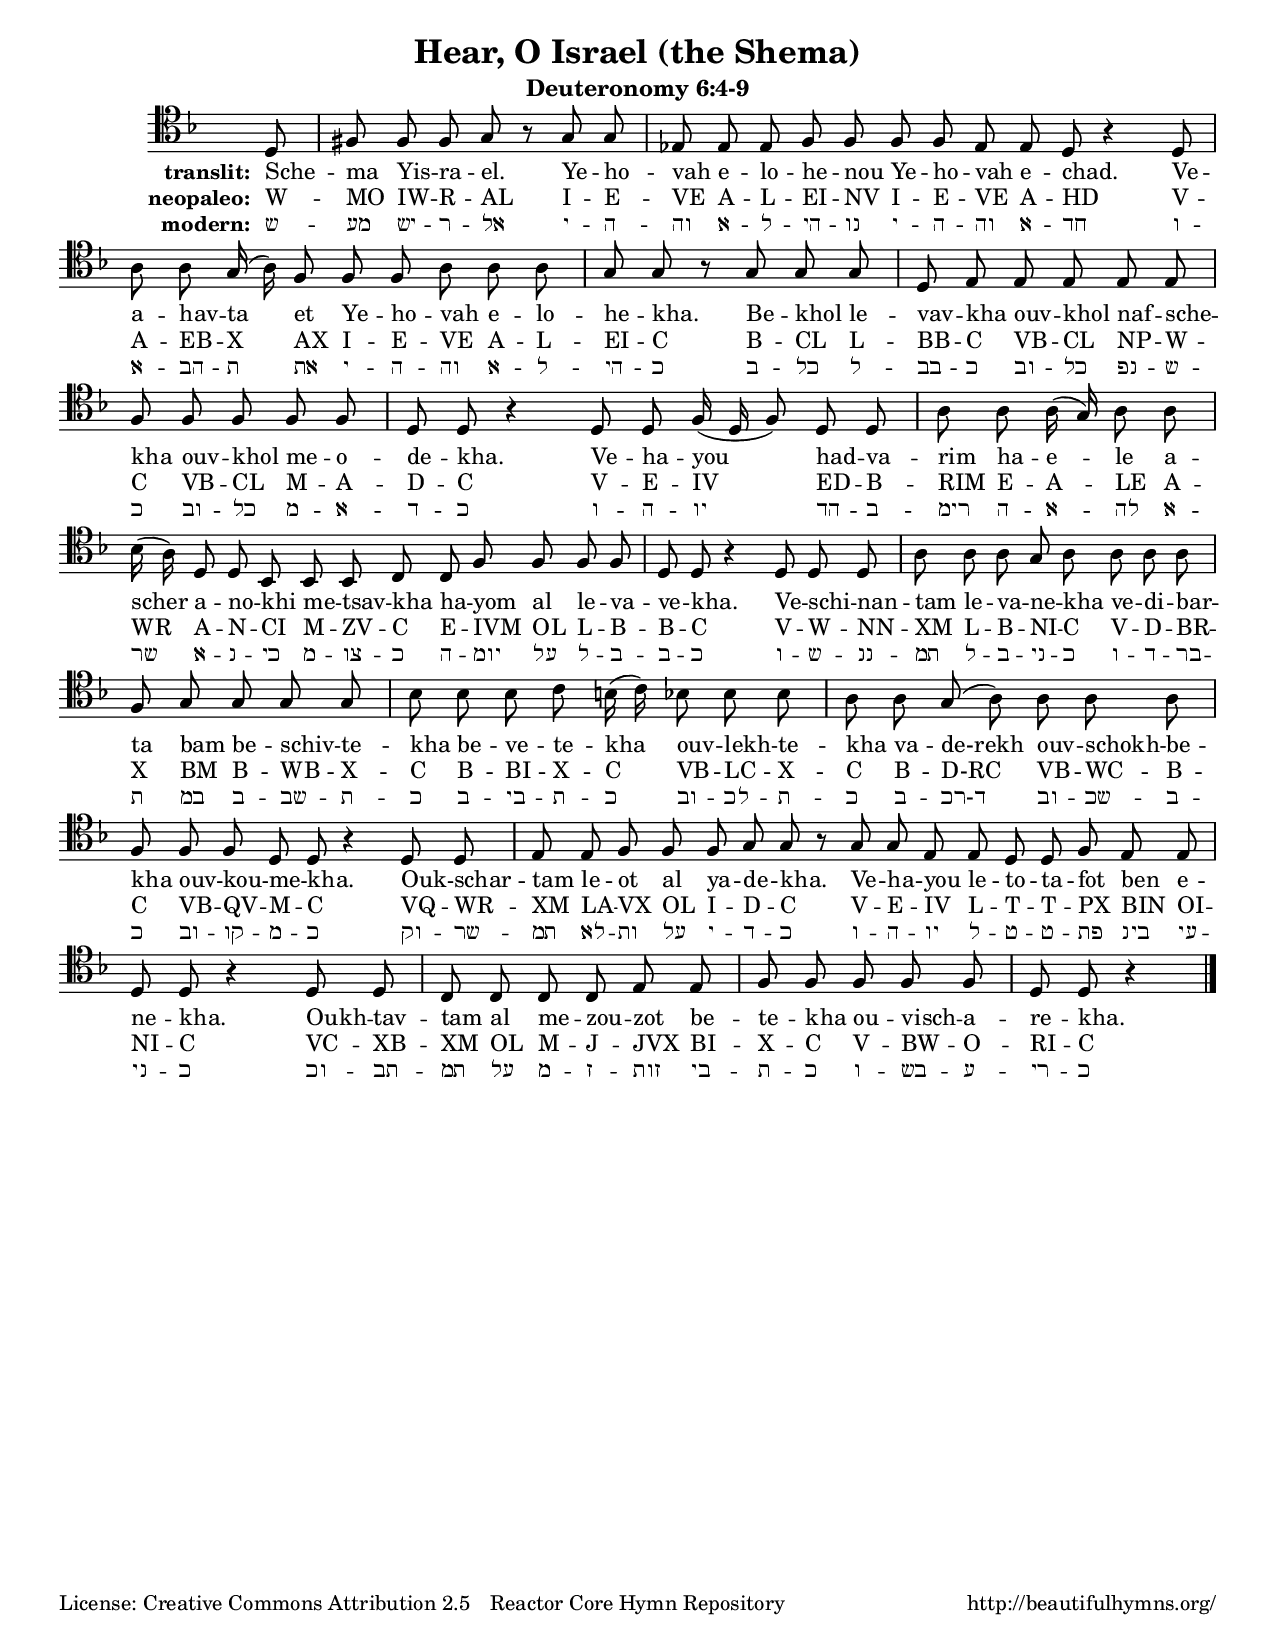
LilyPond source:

\version "2.11.32"

\header {
	title = "Hear, O Israel (the Shema)"
	subtitle = "Deuteronomy 6:4-9"
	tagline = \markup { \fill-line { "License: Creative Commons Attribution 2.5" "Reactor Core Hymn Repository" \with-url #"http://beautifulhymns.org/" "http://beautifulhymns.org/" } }
}

#(set-global-staff-size 18)
#(set-default-paper-size "letter" 'portrait)

increaseBarNumber = \applyContext
#(lambda (x)
  (let ((measurepos (ly:context-property x 'measurePosition)))
   ; Only increase bar number if not at start of measure.
   ; This way we ensure that you won't increase bar number twice
   ; if two parallel voices call increaseBarNumber simultanously:
   (if (< 0 (ly:moment-main-numerator measurepos)) ; ugh. ignore grace part
    (begin
     (ly:context-set-property!
      (ly:context-property-where-defined x 'internalBarNumber)
      'internalBarNumber
      (1+ (ly:context-property x 'internalBarNumber)))
     (ly:context-set-property!
      (ly:context-property-where-defined x 'currentBarNumber)
      'currentBarNumber
      (1+ (ly:context-property x 'currentBarNumber)))
     ; set main part of measurepos to zero, leave grace part as it is:
     (ly:context-set-property!
      (ly:context-property-where-defined x 'measurePosition)
      'measurePosition
      (ly:make-moment 0 1
       (ly:moment-grace-numerator measurepos)
       (ly:moment-grace-denominator measurepos)))))))

hardbar = {
  \bar "|"
  \increaseBarNumber
}

\score { \new Staff << \new Voice = "shema" { \key d \minor \clef tenor \relative g {
	\cadenzaOn
	d8 \hardbar fis fis fis g r8 g g \hardbar ees ees ees fis fis fis fis
	ees ees d r4 d8 \hardbar a' a g16 (a) fis8 fis fis a a a \hardbar g g r8 g g g \hardbar
	d ees8  ees8 ees ees ees \hardbar fis8 fis8 fis fis fis \hardbar d d r4 d8 d fis16 (d fis8)
	d d \hardbar a' a a16 (g) a8 a8 \hardbar bes16 (a) d,8 d bes bes bes c c
	fis fis fis fis \hardbar d d r4 d8 d d \hardbar a' a a g a8 
	a8 a a \hardbar fis g8 g8 g g \hardbar bes bes bes c b16 (c)
	bes8 bes bes \hardbar a a g (a8) a8 a a \hardbar fis fis fis d d r4
	d8 d \hardbar ees ees fis fis fis g g r8 g g
	ees ees d d fis ees ees \hardbar d d r4 d8 d \hardbar c
	c c c ees ees \hardbar fis fis fis fis fis \hardbar d d r4 \bar "|."
	\cadenzaOff
} }
	\new Lyrics \lyricsto "shema" { \set stanza = "translit: "
\override LyricHyphen #'minimum-distance = #0.7
\override LyricSpace #'minimum-distance = #0.7
		% verse 4
		Sche -- ma Yis -- ra -- el.  Ye -- ho -- vah e -- lo -- he -- nou Ye -- ho -- vah e -- chad.
		% verse 5
		Ve -- a -- hav -- ta et Ye -- ho -- vah e -- lo -- he -- kha. Be -- khol
		le -- vav -- kha ouv -- khol naf -- sche -- kha ouv -- khol me -- o -- de -- kha.
		% verse 6
		Ve -- ha -- you had -- va -- rim ha -- e -- le a -- scher a -- no -- khi me -- tsav -- kha
		ha -- yom al le -- va -- ve -- kha.
		% verse 7
		Ve -- schi -- nan -- tam le -- va -- ne -- kha ve -- di -- bar -- ta bam be -- schiv -- te -- kha
		be -- ve -- te -- kha ouv -- lekh -- te -- kha va -- de-rekh ouv -- schokh -- be -- kha ouv -- kou -- me -- kha.
		% verse 8
		Ouk -- schar -- tam le -- ot al ya -- de -- kha.  Ve -- ha -- you le -- to -- ta -- fot ben e -- ne -- kha.
		% verse 9
		Oukh -- tav -- tam al me -- zou -- zot be -- te -- kha ou -- visch -- a -- re -- kha.
	}
	\new Lyrics \lyricsto "shema" { \set stanza = "neopaleo: "
		% verse 4
		W -- MO IW -- R -- AL I -- E -- VE A -- L -- EI -- NV I -- E -- VE A -- HD
		% verse 5
		V -- A -- EB -- X AX I -- E -- VE A -- L -- EI -- C B -- CL L -- BB -- C VB -- CL NP -- W -- C VB -- CL M -- A -- D -- C
		% verse 6
		V -- E -- IV ED -- B -- RIM E -- A -- LE A -- WR A -- N -- CI M -- ZV -- C E -- IVM OL L -- B -- B -- C
		% verse 7
		V -- W -- NN -- XM L -- B -- NI -- C V -- D -- BR -- X BM B -- WB -- X -- C
		B -- BI -- X -- C VB -- LC -- X -- C B -- D-RC VB -- WC -- B -- C VB -- QV -- M -- C
		% verse 8
		VQ -- WR -- XM LA -- VX OL I -- D -- C V -- E -- IV
		L -- T -- T -- PX BIN OI -- NI -- C
		% verse 9
		VC -- XB -- XM OL M -- J -- JVX BI -- X -- C V -- BW -- O -- RI -- C
	}
	\new Lyrics \lyricsto "shema" { \set stanza = "modern: "
		% verse 4
		ש -- מע יש -- ר -- אל י -- ה -- וה א -- ל -- הי -- נו י -- ה -- וה א -- חד
		% verse 5
		ו -- א -- הב -- ת את י -- ה -- וה א -- ל -- הי -- כ ב -- כל ל -- בב -- כ וב -- כל נפ -- ש -- כ וב -- כל מ -- א -- ד -- כ
		% verse 6
		ו -- ה -- יו הד -- ב -- רימ ה -- א -- לה א -- שר א -- נ -- כי מ -- צו -- כ ה -- יומ על ל -- ב -- ב -- כ
		% verse 7
		ו -- ש -- ננ -- תמ ל -- ב -- ני -- כ ו -- ד -- בר -- ת במ ב -- שב -- ת -- כ
		ב -- בי -- ת -- כ וב -- לכ -- ת -- כ ב -- ד-רכ וב -- שכ -- ב -- כ וב -- קו -- מ -- כ
		% verse 8
		וק -- שר -- תמ לא -- ות על י -- ד -- כ ו -- ה -- יו
		ל -- ט -- ט -- פת בינ עי -- ני -- כ
		% verse 9
		וכ -- תב -- תמ על מ -- ז -- זות בי -- ת -- כ ו -- בש -- ע -- רי -- כ
	}
>>
        \layout {
                \context { \Score \remove "Bar_number_engraver" }
                \context { \Staff \remove "Time_signature_engraver" }
                \context { \ChoirStaff \accepts "Lyrics" }
                \context {
                        \Lyrics \override LyricSpace #'minimum-distance = #1.2
                        \override LyricText #'self-alignment-X = #LEFT
                        \consists "Bar_engraver"
                        \consists "Separating_line_group_engraver"
                        \override BarLine #'transparent = ##t
                }
        }
  \midi {
  	\context { \Score tempoWholesPerMinute = #(ly:make-moment 60 4) } 
  	\context { \Staff midiInstrument = #"church organ" }
  } 
}
